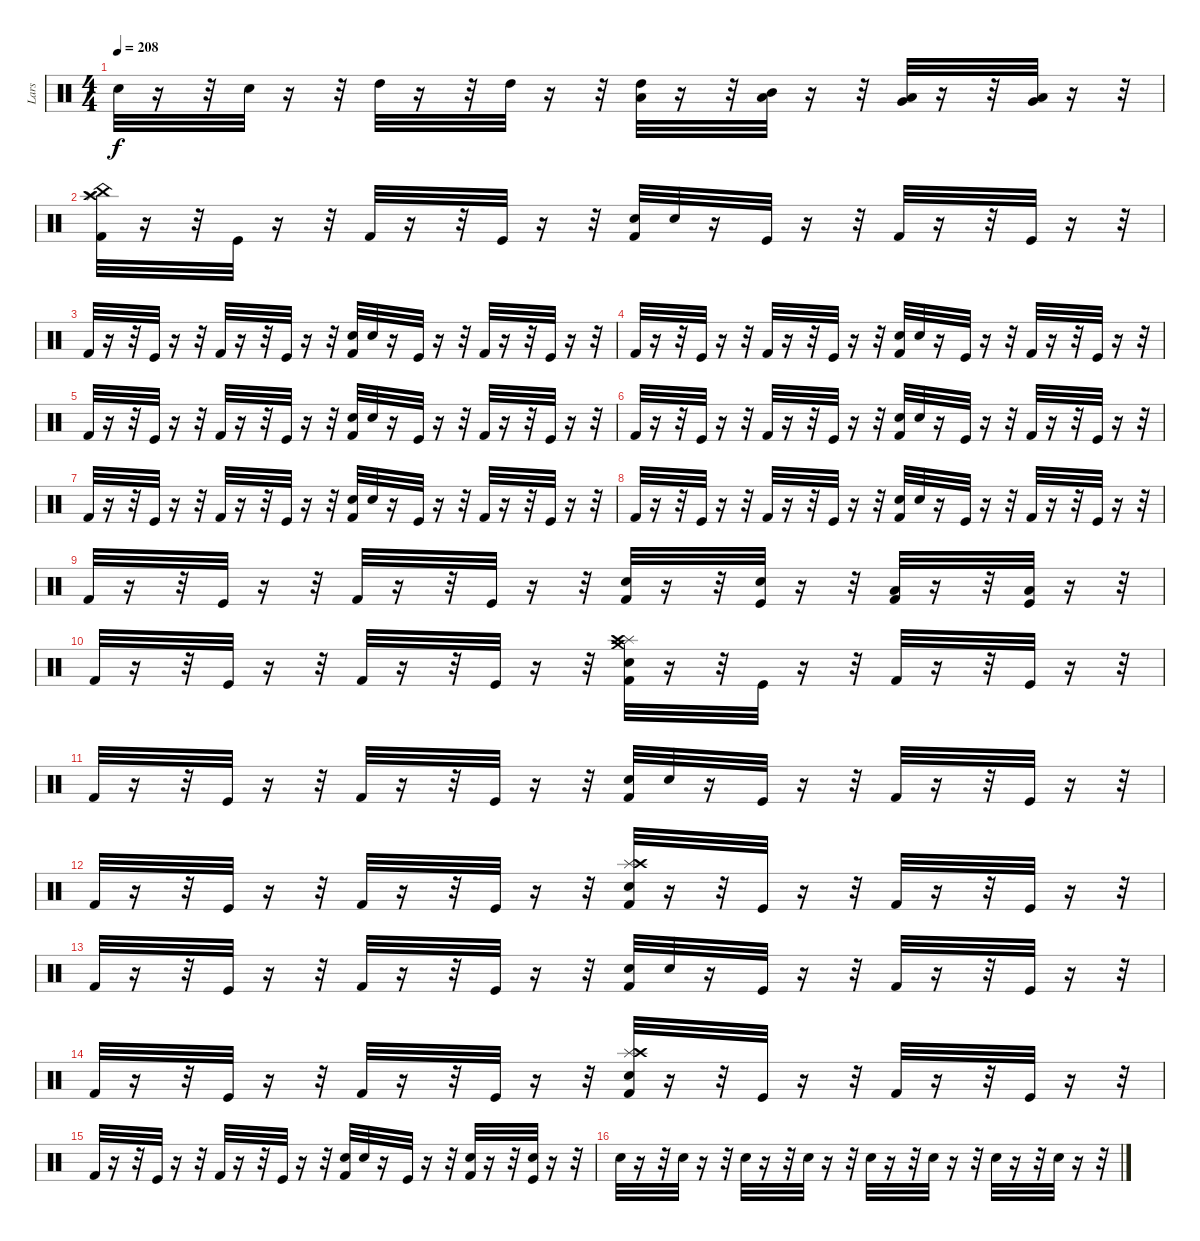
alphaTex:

\track ("Lars" "Lars") {instrument percussion}
\staff {score}
\articulation defaults
\ts (4 4)
\tempo 208
\clef neutral
\ks c "Snare (hit) 2".32{dy f}
r.16 r.32 "Snare (hit) 2".32 r.16 r.32 "High Tom (hit)".32 r.16 r.32 "High Tom (hit)".32 r.16 r.32 ("Low Tom (hit)" "High Tom (hit)").32 r.16 r.32 ("Low Tom (hit)" "Mid Tom (hit)").32 r.16 r.32 ("Low Tom (hit)" "Very Low Tom (hit)").32 r.16 r.32 ("Low Floor Tom (hit)" "Very Low Tom (hit)").32 r.16 r.32 |
("China (hit)" "Crash high (hit)" "Splash (hit)" "Kick (hit) 2").32 r.16 r.32 "Kick (hit)".32 r.16 r.32 "Kick (hit) 2".32 r.16 r.32 "Kick (hit)".32 r.16 r.32 ("Snare (hit) 2" "Kick (hit) 2").32 "Snare (hit) 2".32 r.16 "Kick (hit)".32 r.16 r.32 "Kick (hit) 2".32 r.16 r.32 "Kick (hit)".32 r.16 r.32 |
"Kick (hit) 2".32 r.16 r.32 "Kick (hit)".32 r.16 r.32 "Kick (hit) 2".32 r.16 r.32 "Kick (hit)".32 r.16 r.32 ("Snare (hit) 2" "Kick (hit) 2").32 "Snare (hit) 2".32 r.16 "Kick (hit)".32 r.16 r.32 "Kick (hit) 2".32 r.16 r.32 "Kick (hit)".32 r.16 r.32 |
"Kick (hit) 2".32 r.16 r.32 "Kick (hit)".32 r.16 r.32 "Kick (hit) 2".32 r.16 r.32 "Kick (hit)".32 r.16 r.32 ("Snare (hit) 2" "Kick (hit) 2").32 "Snare (hit) 2".32 r.16 "Kick (hit)".32 r.16 r.32 "Kick (hit) 2".32 r.16 r.32 "Kick (hit)".32 r.16 r.32 |
"Kick (hit) 2".32 r.16 r.32 "Kick (hit)".32 r.16 r.32 "Kick (hit) 2".32 r.16 r.32 "Kick (hit)".32 r.16 r.32 ("Snare (hit) 2" "Kick (hit) 2").32 "Snare (hit) 2".32 r.16 "Kick (hit)".32 r.16 r.32 "Kick (hit) 2".32 r.16 r.32 "Kick (hit)".32 r.16 r.32 |
"Kick (hit) 2".32 r.16 r.32 "Kick (hit)".32 r.16 r.32 "Kick (hit) 2".32 r.16 r.32 "Kick (hit)".32 r.16 r.32 ("Snare (hit) 2" "Kick (hit) 2").32 "Snare (hit) 2".32 r.16 "Kick (hit)".32 r.16 r.32 "Kick (hit) 2".32 r.16 r.32 "Kick (hit)".32 r.16 r.32 |
"Kick (hit) 2".32 r.16 r.32 "Kick (hit)".32 r.16 r.32 "Kick (hit) 2".32 r.16 r.32 "Kick (hit)".32 r.16 r.32 ("Snare (hit) 2" "Kick (hit) 2").32 "Snare (hit) 2".32 r.16 "Kick (hit)".32 r.16 r.32 "Kick (hit) 2".32 r.16 r.32 "Kick (hit)".32 r.16 r.32 |
"Kick (hit) 2".32 r.16 r.32 "Kick (hit)".32 r.16 r.32 "Kick (hit) 2".32 r.16 r.32 "Kick (hit)".32 r.16 r.32 ("Snare (hit) 2" "Kick (hit) 2").32 "Snare (hit) 2".32 r.16 "Kick (hit)".32 r.16 r.32 "Kick (hit) 2".32 r.16 r.32 "Kick (hit)".32 r.16 r.32 |
"Kick (hit) 2".32 r.16 r.32 "Kick (hit)".32 r.16 r.32 "Kick (hit) 2".32 r.16 r.32 "Kick (hit)".32 r.16 r.32 ("Snare (hit) 2" "Kick (hit) 2").32 r.16 r.32 ("Snare (hit) 2" "Kick (hit)").32 r.16 r.32 ("Low Tom (hit)" "Kick (hit) 2").32 r.16 r.32 ("Low Floor Tom (hit)" "Kick (hit)").32 r.16 r.32 |
"Kick (hit) 2".32 r.16 r.32 "Kick (hit)".32 r.16 r.32 "Kick (hit) 2".32 r.16 r.32 "Kick (hit)".32 r.16 r.32 ("Crash medium (hit)" "Splash (hit)" "Crash high (hit)" "Snare (hit) 2" "Kick (hit) 2").32 r.16 r.32 "Kick (hit)".32 r.16 r.32 "Kick (hit) 2".32 r.16 r.32 "Kick (hit)".32 r.16 r.32 |
"Kick (hit) 2".32 r.16 r.32 "Kick (hit)".32 r.16 r.32 "Kick (hit) 2".32 r.16 r.32 "Kick (hit)".32 r.16 r.32 ("Snare (hit) 2" "Kick (hit) 2").32 "Snare (hit) 2".32 r.16 "Kick (hit)".32 r.16 r.32 "Kick (hit) 2".32 r.16 r.32 "Kick (hit)".32 r.16 r.32 |
"Kick (hit) 2".32 r.16 r.32 "Kick (hit)".32 r.16 r.32 "Kick (hit) 2".32 r.16 r.32 "Kick (hit)".32 r.16 r.32 ("Splash (hit)" "Crash high (hit)" "Snare (hit) 2" "Kick (hit) 2").32 r.16 r.32 "Kick (hit)".32 r.16 r.32 "Kick (hit) 2".32 r.16 r.32 "Kick (hit)".32 r.16 r.32 |
"Kick (hit) 2".32 r.16 r.32 "Kick (hit)".32 r.16 r.32 "Kick (hit) 2".32 r.16 r.32 "Kick (hit)".32 r.16 r.32 ("Snare (hit) 2" "Kick (hit) 2").32 "Snare (hit) 2".32 r.16 "Kick (hit)".32 r.16 r.32 "Kick (hit) 2".32 r.16 r.32 "Kick (hit)".32 r.16 r.32 |
"Kick (hit) 2".32 r.16 r.32 "Kick (hit)".32 r.16 r.32 "Kick (hit) 2".32 r.16 r.32 "Kick (hit)".32 r.16 r.32 ("Splash (hit)" "Crash high (hit)" "Snare (hit) 2" "Kick (hit) 2").32 r.16 r.32 "Kick (hit)".32 r.16 r.32 "Kick (hit) 2".32 r.16 r.32 "Kick (hit)".32 r.16 r.32 |
"Kick (hit) 2".32 r.16 r.32 "Kick (hit)".32 r.16 r.32 "Kick (hit) 2".32 r.16 r.32 "Kick (hit)".32 r.16 r.32 ("Snare (hit) 2" "Kick (hit) 2").32 "Snare (hit) 2".32 r.16 "Kick (hit)".32 r.16 r.32 ("Snare (hit) 2" "Kick (hit) 2").32 r.16 r.32 ("Snare (hit) 2" "Kick (hit)").32 r.16 r.32 |
"Snare (hit) 2".32 r.16 r.32 "Snare (hit) 2".32 r.16 r.32 "Snare (hit) 2".32 r.16 r.32 "Snare (hit) 2".32 r.16 r.32 "Snare (hit) 2".32 r.16 r.32 "Snare (hit) 2".32 r.16 r.32 "Snare (hit) 2".32 r.16 r.32 "Snare (hit) 2".32 r.16 r.32
